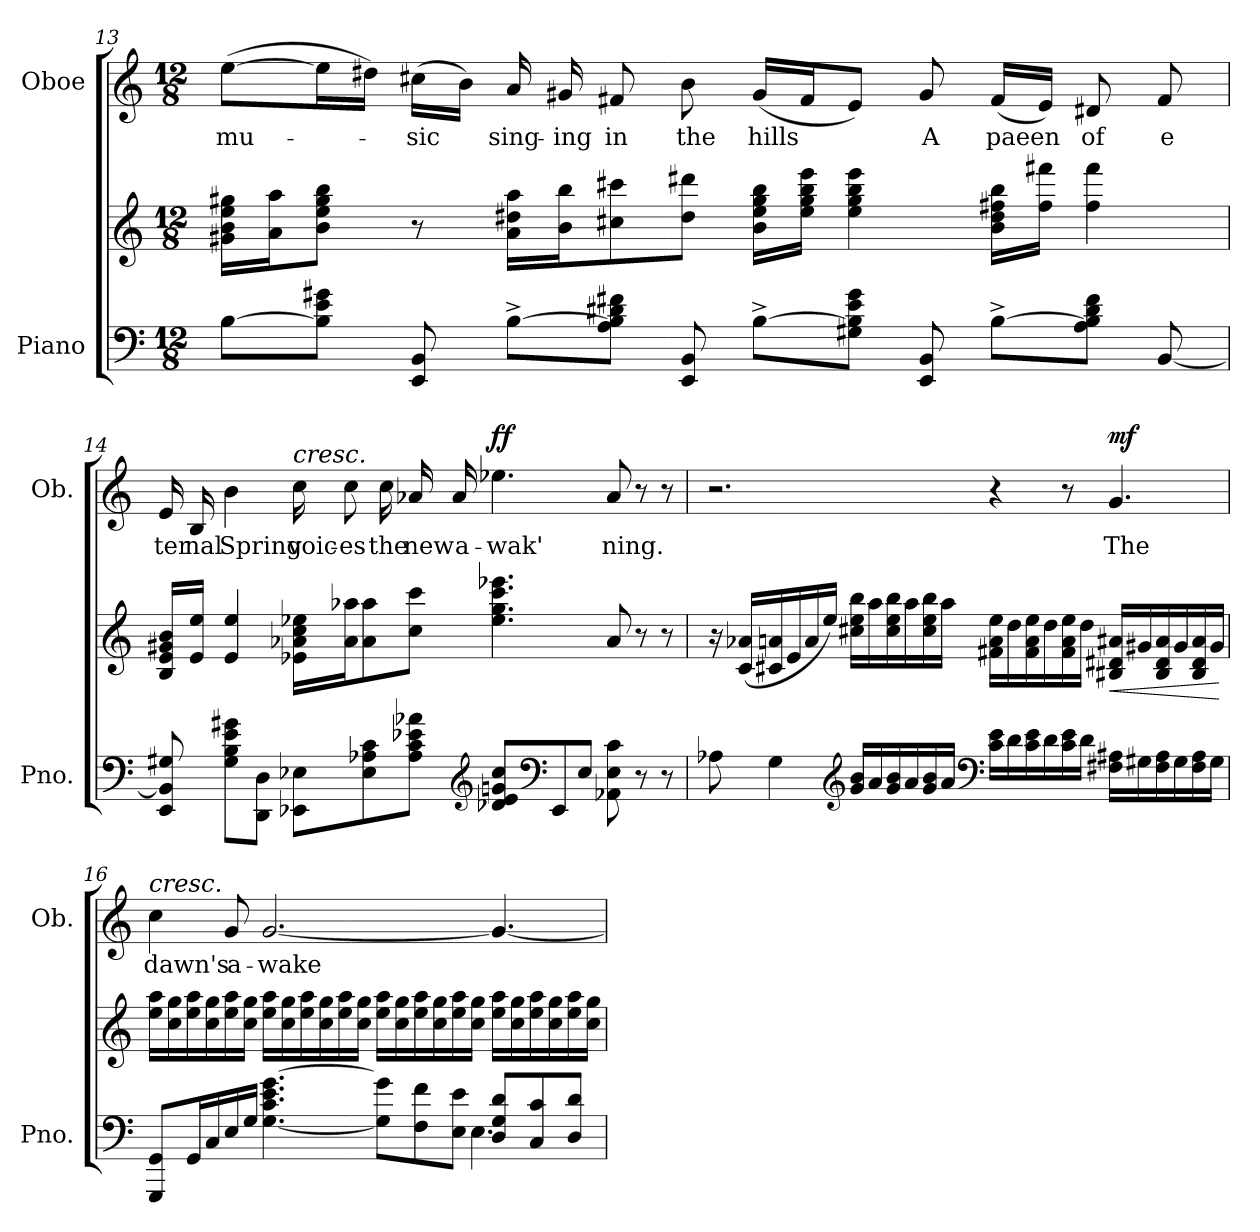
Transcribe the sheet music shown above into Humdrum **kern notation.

**kern	**kern	**dynam	**kern	**text	**dynam
*part2	*part2	*part2	*part1	*part1	*part1
*staff3	*staff2	*staff2/3	*staff1	*staff1	*staff1
*I"Piano	*	*	*I"Oboe	*	*
*I'Pno.	*	*	*I'Ob.	*	*
!!LO:LB:g=z
*clefF4	*clefG2	*	*clefG2	*	*
*k[]	*k[]	*	*k[]	*	*
*M12/8	*M12/8	*	*M12/8	*	*
=13	=13	=13	=13	=13	=13
!	!	!	!	!LO:LY:b	!
[8B\L	16g#X\ 16b\ 16ee\ 16gg#X\LL	.	([8ee\L	mu-	.
.	16a\ 16aa\J	.	.	.	.
8B\] 8e\ 8g#X\J	8b\ 8ee\ 8gg#\ 8bb\J	.	16ee\L]	.	.
.	.	.	16dd#X\JJ)	.	.
!	!	!	!	!LO:LY:b	!
8EE/ 8BB/	8r	.	(16cc#X\LL	-sic	.
.	.	.	16b\JJ)	.	.
!	!	!	!	!LO:LY:b	!
[8B^\L	16a\ 16dd#X\ 16aa\LL	.	16a/	sing-	.
!	!	!	!	!LO:LY:b	!
.	16b\ 16bb\J	.	16g#X/	-ing	.
!	!	!	!	!LO:LY:b	!
8A\ 8B\] 8d#X\ 8f#X\J	8cc#X\ 8ccc#X\	.	8f#X/	in	.
!	!	!	!	!LO:LY:b	!
8EE/ 8BB/	8dd#\ 8ddd#X\J	.	8b\	the	.
!	!	!	!	!LO:LY:b	!
[8B^\L	16b\ 16ee\ 16gg#\ 16bb\LL	.	(16g#/LL	hills	.
.	16ee\ 16gg#\ 16bb\ 16eee\JJ	.	16f#/J	.	.
8G#X\ 8B\] 8e\ 8g#\J	4ee\ 4gg#\ 4bb\ 4eee\	.	8e/J)	.	.
!	!	!	!	!LO:LY:b	!
8EE/ 8BB/	.	.	8g#/	A	.
!	!	!	!	!LO:LY:b	!
[8B^\L	16b\ 16dd#\ 16ff#X\ 16bb\LL	.	(16f#/LL	paeen	.
.	16ff#\ 16fff#X\JJ	.	16e/JJ)	.	.
!	!	!	!	!LO:LY:b	!
8A\ 8B\] 8d#\ 8f#\J	4ff#\ 4fff#\	.	8d#X/	of	.
!	!	!	!	!LO:LY:b	!
[8BB/	.	.	8f#/	e	.
!!LO:LB:g=z
=14	=14	=14	=14	=14	=14
!	!	!	!	!LO:LY:b	!
8EE/ 8BB/] 8G#X/	16B/ 16e/ 16g#X/ 16b/LL	.	16e/	ter	.
!	!	!	!	!LO:LY:b	!
.	16e/ 16ee/JJ	.	16B/	nal	.
!	!	!	!	!LO:LY:b	!
8G#\ 8B\ 8e\ 8g#X\L	4e/ 4ee/	.	4b\	Spring	.
8DD\ 8D\J	.	.	.	.	.
!	!	!	!LO:TX:a:i:t=cresc.	!	!
!	!	!	!	!LO:LY:b	!
8EE-X\ 8E-X\L	16e-X\ 16a-X\ 16cc\ 16ee-X\LL	.	16cc\	voic-	.
!	!	!	!	!LO:LY:b	!
.	16a-\ 16aa-X\J	.	8cc\	-es	.
8E-\ 8A-X\ 8c\	8a-\ 8aa-\	.	.	.	.
!	!	!	!	!LO:LY:b	!
.	.	.	16cc\	the	.
!	!	!	!	!LO:LY:b	!
8A-\ 8c\ 8e-X\ 8a-X\J	8cc\ 8ccc\J	.	16a-X/	new	.
!	!	!	!	!LO:LY:b	!
.	.	.	16a-/	a-	.
*clefG2	*	*	*	*	*
!	!	!	!	!LO:LY:b	!LO:DY:a
8d-X/ 8e-/ 8gn/ 8cc/L	4.ee-\ 4.gg\ 4.ccc\ 4.eee-X\	.	4.ee-X\	-wak'	ff
*clefF4	*	*	*	*	*
8EE-/	.	.	.	.	.
8E-/J	.	.	.	.	.
!	!	!	!	!LO:LY:b	!
8AA-X\ 8E-\ 8c\	8a-/	.	8a-/	ning.	.
8r	8r	.	8r	.	.
8r	8r	.	8r	.	.
!!LO:PB:g=z
=15	=15	=15	=15	=15	=15
8A-X\	16r	.	2.r	.	.
.	(16c/ 16a-X/LL	.	.	.	.
4G\	16c#X/ 16an/	.	.	.	.
.	16e/	.	.	.	.
.	16a/	.	.	.	.
.	16ee/JJ)	.	.	.	.
*clefG2	*	*	*	*	*
16g/ 16b/LL	16cc#X\ 16ee\ 16bb\LL	.	.	.	.
16a/	16aa\	.	.	.	.
16g/ 16b/	16cc#\ 16ee\ 16bb\	.	.	.	.
16a/	16aa\	.	.	.	.
16g/ 16b/	16cc#\ 16ee\ 16bb\	.	.	.	.
16a/JJ	16aa\JJ	.	.	.	.
*clefF4	*	*	*	*	*
16c\ 16e\LL	16f#X\ 16a\ 16ee\LL	.	4r	.	.
16d\	16dd\	.	.	.	.
16c\ 16e\	16f#\ 16a\ 16ee\	.	.	.	.
16d\	16dd\	.	.	.	.
16c\ 16e\	16f#\ 16a\ 16ee\	.	8r	.	.
16d\JJ	16dd\JJ	.	.	.	.
!	!	!LO:HP:b	!	!LO:LY:b	!LO:DY:a
16F#X\ 16A#X\LL	16B#X/ 16d#X/ 16a#X/LL	<	4.g/	The	mf
16G#X\	16g#X/	.	.	.	.
16F#\ 16A#\	16B#/ 16d#/ 16a#/	.	.	.	.
16G#\	16g#/	.	.	.	.
16F#\ 16A#\	16B#/ 16d#/ 16a#/	.	.	.	.
16G#\JJ	16g#/JJ	.	.	.	.
.	.	[	.	.	.
!!LO:LB:g=z
=16	=16	=16	=16	=16	=16
*^	*	*	*	*	*
!	!	!	!	!LO:TX:a:i:t=cresc.	!	!
!	!	!	!	!	!LO:LY:b	!
8GGG/ 8GG/L	8ryy	16ee\ 16aa\LL	.	4cc\	dawn's	.
.	.	16cc\ 16gg\	.	.	.	.
*v	*v	*	*	*	*	*
16GG/L	16ee\ 16aa\	.	.	.	.
16C/	16cc\ 16gg\	.	.	.	.
!	!	!	!	!LO:LY:b	!
16E/	16ee\ 16aa\	.	8g/	a-	.
16G/JJ	16cc\ 16gg\JJ	.	.	.	.
!	!	!	!	!LO:LY:b	!
[4.G\ 4.c\ 4.e\ [4.g\	16ee\ 16aa\LL	.	[2.g/	-wake	.
.	16cc\ 16gg\	.	.	.	.
.	16ee\ 16aa\	.	.	.	.
.	16cc\ 16gg\	.	.	.	.
.	16ee\ 16aa\	.	.	.	.
.	16cc\ 16gg\JJ	.	.	.	.
8G\] 8g\]L	16ee\ 16aa\LL	.	.	.	.
.	16cc\ 16gg\	.	.	.	.
8F\ 8f\	16ee\ 16aa\	.	.	.	.
.	16cc\ 16gg\	.	.	.	.
8E\ 8e\J	16ee\ 16aa\	.	.	.	.
.	16cc\ 16gg\JJ	.	.	.	.
*^	*	*	*	*	*
8D/ 8G/ 8d/L	4.E\	16ee\ 16aa\LL	.	4.g/_	.	.
.	.	16cc\ 16gg\	.	.	.	.
8C/ 8c/	.	16ee\ 16aa\	.	.	.	.
.	.	16cc\ 16gg\	.	.	.	.
8D/ 8d/J	.	16ee\ 16aa\	.	.	.	.
.	.	16cc\ 16gg\JJ	.	.	.	.
*v	*v	*	*	*	*	*
=	=	=	=	=	=
*-	*-	*-	*-	*-	*-
